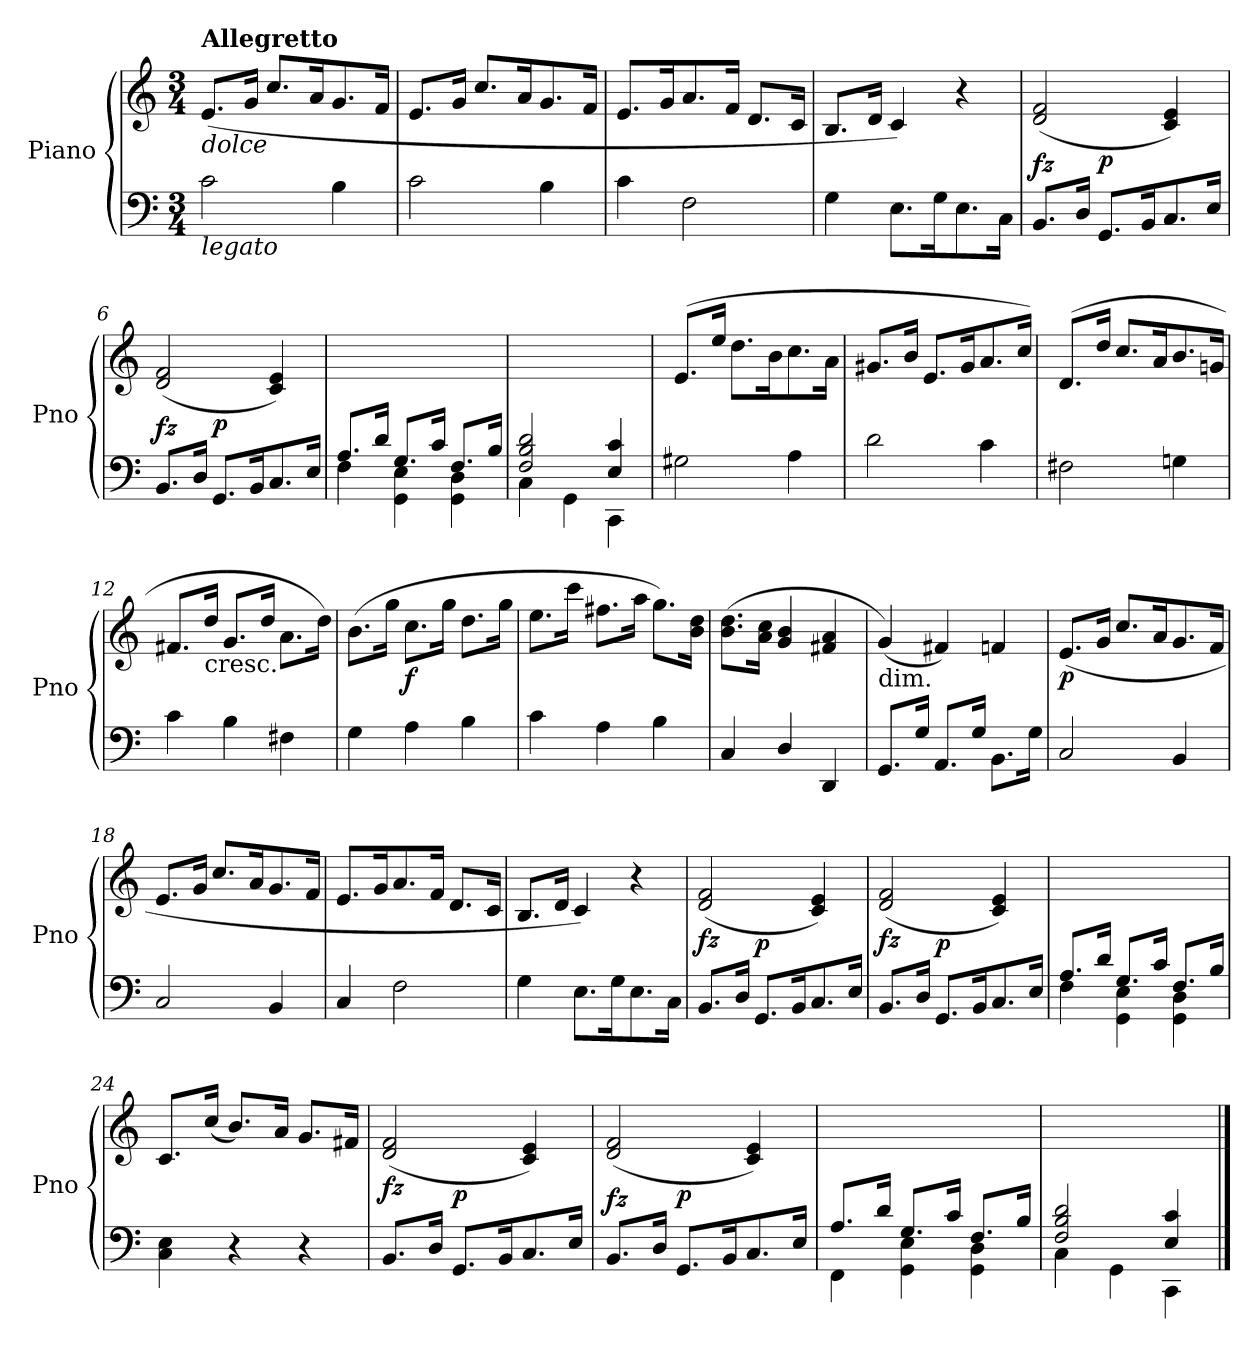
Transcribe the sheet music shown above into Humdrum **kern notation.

**kern	**kern	**dynam
*part1	*part1	*part1
*staff2	*staff1	*staff1/2
*I"Piano	*	*
*I'Pno	*	*
*clefF4	*clefG2	*
*k[]	*k[]	*
*M3/4	*M3/4	*
=1	=1	=1
!	!LO:TX:b:i:t=dolce	!
!	!LO:TX:a:B:t=Allegretto	!
!LO:TX:b:i:t=legato	!	!
2c\	(>8.e/L	.
.	16g/Jk	.
.	8.cc/L	.
.	16a/K	.
4B\	8.g/	.
.	16f/Jk	.
=2	=2	=2
2c\	8.e/L	.
.	16g/Jk	.
.	8.cc/L	.
.	16a/K	.
4B\	8.g/	.
.	16f/Jk	.
=3	=3	=3
4c\	8.e/L	.
.	16g/K	.
2F<\	8.a/	.
.	16f/Jk	.
.	8.d/L	.
.	16c/Jk	.
=4	=4	=4
4G<\	8.B/L	.
.	16d/Jk	.
8.E<\L	4c/)	.
16G\K	.	.
8.E\	4r	.
16C<\Jk	.	.
=5	=5	=5
!	!	!LO:DY:a=2
8.BB</L	(<2d/ 2f/	fz
16D</Jk	.	.
!	!	!LO:DY:a=2
8.GG</L	.	p
16BB/K	.	.
8.C/	4c/ 4e/)	.
16E/Jk	.	.
!!LO:LB:g=z
=6	=6	=6
!	!	!LO:DY:a=2
8.BB</L	(<2d/ 2f/	fz
16D</Jk	.	.
!	!	!LO:DY:a=2
8.GG</L	.	p
16BB</K	.	.
8.C/	4c/ 4e/)	.
16E/Jk	.	.
=7	=7	=7
*^	*	*
8.A/L	4F<\	2.ryy	.
16d/Jk	.	.	.
8.G/L	4GG\< 4E\<	.	.
16c/Jk	.	.	.
8.F/L	4GG\< 4D\<	.	.
16B/Jk	.	.	.
=8	=8	=8	=8
2F/ 2B/ 2d/	4C<\	2.ryy	.
.	4GG\	.	.
4E/ 4c/	4CC\	.	.
*v	*v	*	*
=9	=9	=9
2G#X<\	(>8.e/L	.
.	16ee/Jk	.
.	8.dd\L	.
.	16b\K	.
4A<\	8.cc\	.
.	16a\Jk	.
=10	=10	=10
2d<\	8.g#X/L	.
.	16b/Jk	.
.	8.e/L	.
.	16g#/K	.
4c\	8.a/	.
.	16cc/Jk)	.
=11	=11	=11
2F#X<\	(<8.d/L	.
.	16dd/Jk	.
.	8.cc/L	.
.	16a/K	.
4Gn\	8.b/	.
.	16gn/Jk	.
!!LO:LB:g=z
=12	=12	=12
4c\	8.f#X/L	.
!	!LO:TX:b:t=cresc.	!
.	16dd/Jk	.
4B\	8.g/L	.
.	16dd/Jk	.
4F#X<\	8.a\L	.
.	16dd\Jk)	.
=13	=13	=13
4G\	(>8.b\L	.
.	16gg\Jk	.
!	!	!LO:DY:b
4A\	8.cc\L	f
.	16gg\Jk	.
4B\	8.dd\L	.
.	16gg\Jk	.
=14	=14	=14
4c\	8.ee\L	.
.	16ccc\Jk	.
4A\	8.ff#X\L	.
.	16aa\Jk	.
4B\	8.gg\L)	.
.	16b\ 16dd\Jk	.
=15	=15	=15
4C</	(>8.b\ 8.dd\L	.
.	16a\ 16cc\Jk	.
4D</	4g/ 4b/	.
4DD/	4f#X/ 4a/	.
=16	=16	=16
!	!LO:TX:b:t=dim.	!
8.GG</L	(<4g/)	.
16G/Jk	.	.
8.AA</L	4f#X/)	.
16G/Jk	.	.
8.BB<\L	4fn/	.
16G\Jk	.	.
!!LO:LB:g=z
=17	=17	=17
!	!	!LO:DY:b
2C</	(>8.e/L	p
.	16g/Jk	.
.	8.cc/L	.
.	16a/K	.
4BB/	8.g/	.
.	16f/Jk	.
=18	=18	=18
2C/	8.e/L	.
.	16g/Jk	.
.	8.cc/L	.
.	16a/K	.
4BB/	8.g/	.
.	16f/Jk	.
=19	=19	=19
4C/	8.e/L	.
.	16g/K	.
2F<\	8.a/	.
.	16f/Jk	.
.	8.d/L	.
.	16c/Jk	.
=20	=20	=20
4G\	8.B/L	.
.	16d/Jk	.
8.E\L	4c/)	.
16G\K	.	.
8.E<\	4r	.
16C<\Jk	.	.
=21	=21	=21
!	!	!LO:DY:b
8.BB</L	(<2d/ 2f/	fz
16D</Jk	.	.
!	!	!LO:DY:a=2
8.GG</L	.	p
16BB</K	.	.
8.C/	4c/ 4e/)	.
16E/Jk	.	.
!!LO:PB:g=z
=22	=22	=22
!	!	!LO:DY:b
8.BB</L	(<2d/ 2f/	fz
16D</Jk	.	.
!	!	!LO:DY:a=2
8.GG</L	.	p
16BB</K	.	.
8.C/	4c/ 4e/)	.
16E/Jk	.	.
=23	=23	=23
*^	*	*
(>8.A/L	4F<\	2.ryy	.
16d/Jk	.	.	.
8.G/L	4GG\< 4E\<	.	.
16c/Jk	.	.	.
8.F/L	4GG\ 4D\	.	.
16B/Jk	.	.	.
*v	*v	*	*
=24	=24	=24
4C\< 4E\<	8.c/L)	.
.	(<16cc/Jk	.
4r	8.b/L)	.
.	16a/Jk	.
4r	8.g/L	.
.	16f#X/Jk	.
=25	=25	=25
!	!	!LO:DY:b
8.BB</L	(<2d/ 2f/	fz
16D</Jk	.	.
!	!	!LO:DY:a=2
8.GG</L	.	p
16BB/K	.	.
8.C/	4c/ 4e/)	.
16E/Jk	.	.
=26	=26	=26
!	!	!LO:DY:a=2
8.BB</L	(<2d/ 2f/	fz
16D</Jk	.	.
!	!	!LO:DY:a=2
8.GG</L	.	p
16BB</K	.	.
8.C/	4c/ 4e/)	.
16E/Jk	.	.
!!LO:LB:g=z
=27	=27	=27
*^	*	*
8.A/L	4FF\	2.ryy	.
16d/Jk	.	.	.
8.G/L	4GG\< 4E\<	.	.
16c/Jk	.	.	.
8.F/L	4GG\< 4D\<	.	.
16B/Jk	.	.	.
=28	=28	=28	=28
2F/ 2B/ 2d/	4C<\	2.ryy	.
.	4GG\	.	.
4E/ 4c/	4CC\	.	.
*v	*v	*	*
==	==	==
*-	*-	*-
